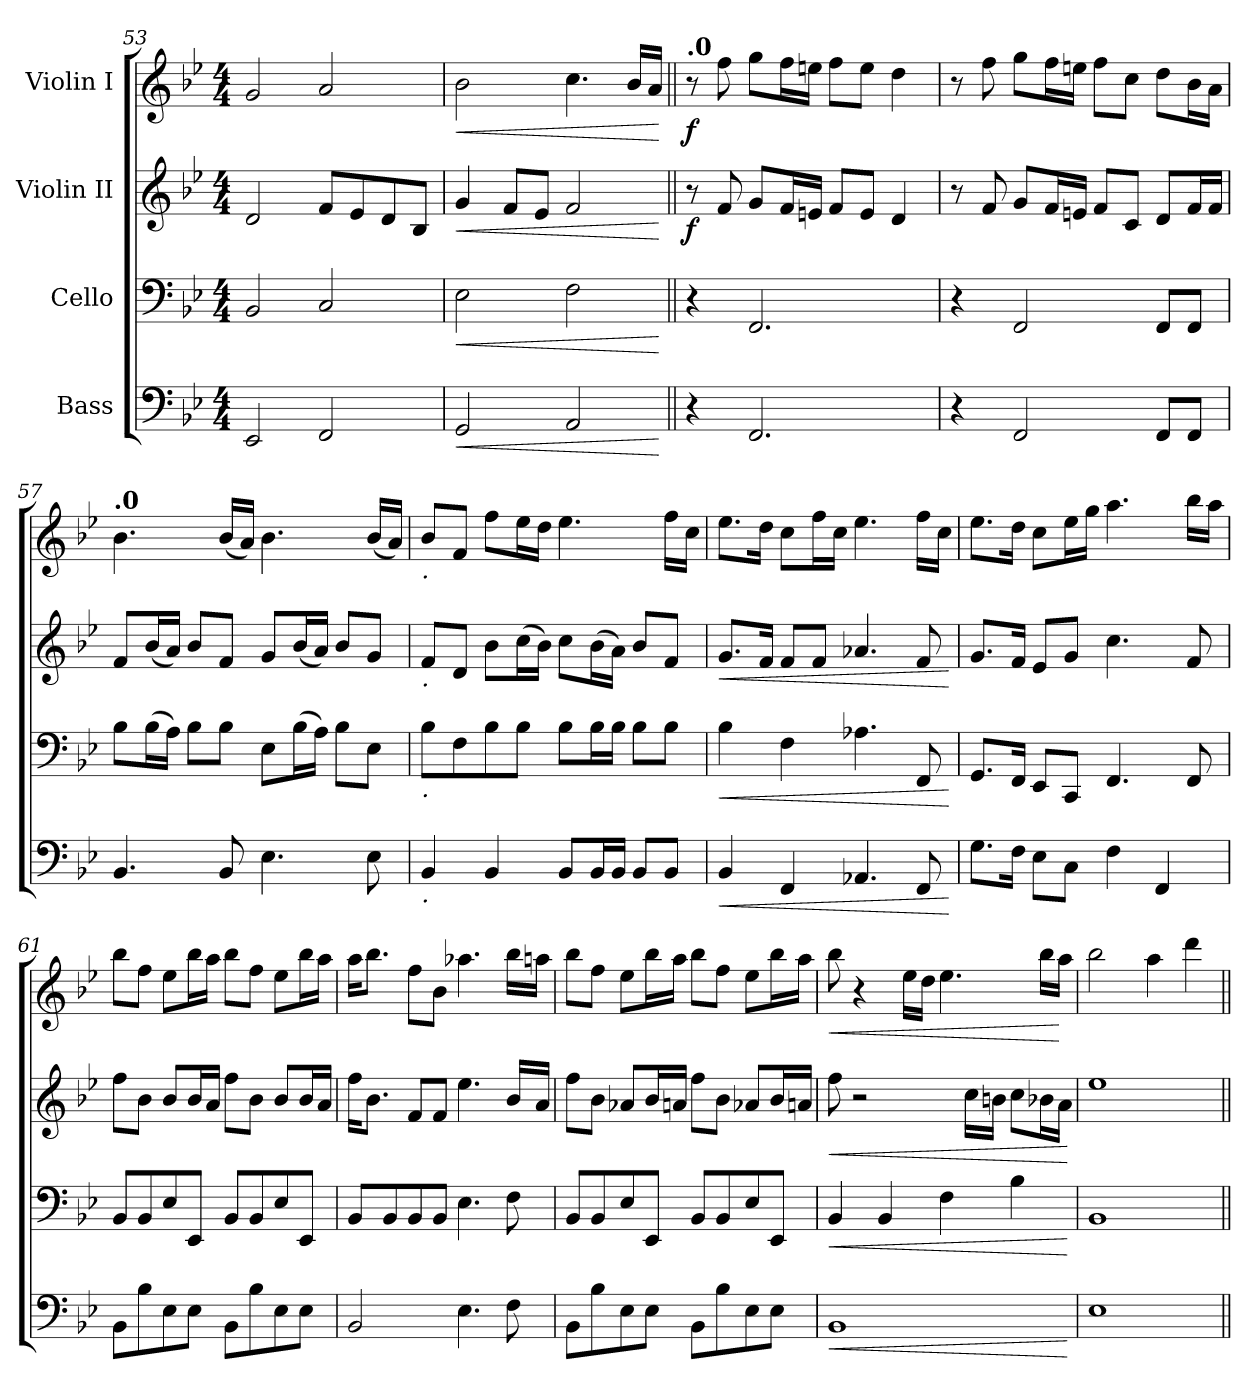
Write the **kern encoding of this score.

**kern	**dynam	**kern	**dynam	**kern	**dynam	**kern	**dynam
*part4	*part4	*part3	*part3	*part2	*part2	*part1	*part1
*staff4	*staff4	*staff3	*staff3	*staff2	*staff2	*staff1	*staff1
*I"Bass	*	*I"Cello	*	*I"Violin II	*	*I"Violin I	*
*clefF4	*	*clefF4	*	*clefG2	*	*clefG2	*
*ITrd7c12	*	*	*	*	*	*	*
*k[b-e-]	*	*k[b-e-]	*	*k[b-e-]	*	*k[b-e-]	*
*M4/4	*	*M4/4	*	*M4/4	*	*M4/4	*
=53	=53	=53	=53	=53	=53	=53	=53
2EEE-/	.	2BB-/	.	2d/	.	2g/	.
2FFF/	.	2C/	.	8f/L	.	2a/	.
.	.	.	.	8e-/	.	.	.
.	.	.	.	8d/	.	.	.
.	.	.	.	8B-/J	.	.	.
=54	=54	=54	=54	=54	=54	=54	=54
!	!LO:HP:b	!	!LO:HP:b	!	!LO:HP:b	!	!LO:HP:b
2GGG/	<	2E-\	<	4g/	<	2b-\	<
.	.	.	.	8f/L	.	.	.
.	.	.	.	8e-/J	.	.	.
2AAA/	.	2F\	.	2f/	.	4.cc\	.
.	.	.	.	.	.	16b-/LL	.
.	.	.	.	.	.	16a/JJ	.
.	[	.	[	.	[	.	[
=55||	=55||	=55||	=55||	=55||	=55||	=55||	=55||
*	*	*	*	*	*	*MM80	*
!	!	!	!	!	!	!LO:TX:a:B:t=.0	!
!	!	!	!	!	!LO:DY:b	!	!LO:DY:b
4r	.	4r	.	8r	f	8r	f
.	.	.	.	8f/	.	8ff\	.
2.FFF/	.	2.FF/	.	8g/L	.	8gg\L	.
.	.	.	.	16f/L	.	16ff\L	.
.	.	.	.	16en/JJ	.	16een\JJ	.
.	.	.	.	8f/L	.	8ff\L	.
.	.	.	.	8e/J	.	8ee\J	.
.	.	.	.	4d/	.	4dd\	.
=56	=56	=56	=56	=56	=56	=56	=56
4r	.	4r	.	8r	.	8r	.
.	.	.	.	8f/	.	8ff\	.
2FFF/	.	2FF/	.	8g/L	.	8gg\L	.
.	.	.	.	16f/L	.	16ff\L	.
.	.	.	.	16en/JJ	.	16een\JJ	.
.	.	.	.	8f/L	.	8ff\L	.
.	.	.	.	8c/J	.	8cc\J	.
8FFF/L	.	8FF/L	.	8d/L	.	8dd\L	.
8FFF/J	.	8FF/J	.	16f/L	.	16b-\L	.
.	.	.	.	16f/JJ	.	16a\JJ	.
!!LO:LB:g=z
=57	=57	=57	=57	=57	=57	=57	=57
*	*	*	*	*	*	*MM60	*
!	!	!	!	!	!	!LO:TX:a:B:t=.0	!
4.BBB-/	.	8B-\L	.	8f/L	.	4.b-\	.
.	.	(16B-\L	.	(16b-/L	.	.	.
.	.	16A\JJ)	.	16a/JJ)	.	.	.
.	.	8B-\L	.	8b-/L	.	.	.
8BBB-/	.	8B-\J	.	8f/J	.	(16b-/LL	.
.	.	.	.	.	.	16a/JJ)	.
4.EE-\	.	8E-\L	.	8g/L	.	4.b-\	.
.	.	(16B-\L	.	(16b-/L	.	.	.
.	.	16A\JJ)	.	16a/JJ)	.	.	.
.	.	8B-\L	.	8b-/L	.	.	.
8EE-\	.	8E-\J	.	8g/J	.	(16b-/LL	.
.	.	.	.	.	.	16a/JJ)	.
=58	=58	=58	=58	=58	=58	=58	=58
!	!	!	!	!	!	!LO:TX:b:i:t=.	!
!	!	!	!	!LO:TX:b:i:t=.	!	!	!
!	!	!LO:TX:b:i:t=.	!	!	!	!	!
!LO:TX:b:i:t=.	!	!	!	!	!	!	!
4BBB-/	.	8B-\L	.	8f/L	.	8b-/L	.
.	.	8F\	.	8d/J	.	8f/J	.
4BBB-/	.	8B-\	.	8b-\L	.	8ff\L	.
.	.	8B-\J	.	(16cc\L	.	16ee-\L	.
.	.	.	.	16b-\JJ)	.	16dd\JJ	.
8BBB-/L	.	8B-\L	.	8cc\L	.	4.ee-\	.
16BBB-/L	.	16B-\L	.	(16b-\L	.	.	.
16BBB-/JJ	.	16B-\JJ	.	16a\JJ)	.	.	.
8BBB-/L	.	8B-\L	.	8b-/L	.	.	.
8BBB-/J	.	8B-\J	.	8f/J	.	16ff\LL	.
.	.	.	.	.	.	16cc\JJ	.
=59	=59	=59	=59	=59	=59	=59	=59
!	!LO:HP:b	!	!LO:HP:b	!	!LO:HP:b	!	!
4BBB-/	<	4B-\	<	8.g/L	<	8.ee-\L	.
.	.	.	.	16f/Jk	.	16dd\Jk	.
4FFF/	.	4F\	.	8f/L	.	8cc\L	.
.	.	.	.	8f/J	.	16ff\L	.
.	.	.	.	.	.	16cc\JJ	.
4.AAA-X/	.	4.A-X\	.	4.a-X/	.	4.ee-\	.
8FFF/	.	8FF/	.	8f/	.	16ff\LL	.
.	.	.	.	.	.	16cc\JJ	.
.	[	.	[	.	[	.	.
=60	=60	=60	=60	=60	=60	=60	=60
8.GG\L	.	8.GG/L	.	8.g/L	.	8.ee-\L	.
16FF\Jk	.	16FF/Jk	.	16f/Jk	.	16dd\Jk	.
8EE-\L	.	8EE-/L	.	8e-/L	.	8cc\L	.
8CC\J	.	8CC/J	.	8g/J	.	16ee-\L	.
.	.	.	.	.	.	16gg\JJ	.
4FF\	.	4.FF/	.	4.cc\	.	4.aa\	.
4FFF/	.	.	.	.	.	.	.
.	.	8FF/	.	8f/	.	16bb-\LL	.
.	.	.	.	.	.	16aa\JJ	.
=61	=61	=61	=61	=61	=61	=61	=61
8BBB-\L	.	8BB-/L	.	8ff\L	.	8bb-\L	.
8BB-\	.	8BB-/	.	8b-\J	.	8ff\J	.
8EE-\	.	8E-/	.	8b-/L	.	8ee-\L	.
8EE-\J	.	8EE-/J	.	16b-/L	.	16bb-\L	.
.	.	.	.	16a/JJ	.	16aa\JJ	.
8BBB-\L	.	8BB-/L	.	8ff\L	.	8bb-\L	.
8BB-\	.	8BB-/	.	8b-\J	.	8ff\J	.
8EE-\	.	8E-/	.	8b-/L	.	8ee-\L	.
8EE-\J	.	8EE-/J	.	16b-/L	.	16bb-\L	.
.	.	.	.	16a/JJ	.	16aa\JJ	.
!!LO:PB:g=z
=62	=62	=62	=62	=62	=62	=62	=62
2BBB-/	.	8BB-/L	.	16ff\KL	.	16aa\KL	.
.	.	.	.	8.b-\J	.	8.bb-\J	.
.	.	8BB-/	.	.	.	.	.
.	.	8BB-/	.	8f/L	.	8ff\L	.
.	.	8BB-/J	.	8f/J	.	8b-\J	.
4.EE-\	.	4.E-\	.	4.ee-\	.	4.aa-X\	.
8FF\	.	8F\	.	16b-/LL	.	16bb-\LL	.
.	.	.	.	16a/JJ	.	16aan\JJ	.
=63	=63	=63	=63	=63	=63	=63	=63
8BBB-\L	.	8BB-/L	.	8ff\L	.	8bb-\L	.
8BB-\	.	8BB-/	.	8b-\J	.	8ff\J	.
8EE-\	.	8E-/	.	8a-X/L	.	8ee-\L	.
8EE-\J	.	8EE-/J	.	16b-/L	.	16bb-\L	.
.	.	.	.	16an/JJ	.	16aa\JJ	.
8BBB-\L	.	8BB-/L	.	8ff\L	.	8bb-\L	.
8BB-\	.	8BB-/	.	8b-\J	.	8ff\J	.
8EE-\	.	8E-/	.	8a-X/L	.	8ee-\L	.
8EE-\J	.	8EE-/J	.	16b-/L	.	16bb-\L	.
.	.	.	.	16an/JJ	.	16aa\JJ	.
=64	=64	=64	=64	=64	=64	=64	=64
!	!LO:HP:b	!	!LO:HP:b	!	!LO:HP:b	!	!LO:HP:b
1BBB-	<	4BB-/	<	8ff\	<	8bb-\	<
.	.	.	.	2r	.	4r	.
.	.	4BB-/	.	.	.	.	.
.	.	.	.	.	.	16ee-\LL	.
.	.	.	.	.	.	16dd\JJ	.
.	.	4F\	.	.	.	4.ee-\	.
.	.	.	.	16cc\LL	.	.	.
.	.	.	.	16bn\JJ	.	.	.
.	.	4B-\	.	8cc\L	.	.	.
.	.	.	.	16b-X\L	.	16bb-\LL	.
.	.	.	.	16a\JJ	.	16aa\JJ	[
.	[	.	[	.	[	.	.
=65	=65	=65	=65	=65	=65	=65	=65
1EE-	.	1BB-	.	1ee-	.	2bb-\	.
.	.	.	.	.	.	4aa\	.
.	.	.	.	.	.	4ddd\	.
=||	=||	=||	=||	=||	=||	=||	=||
*-	*-	*-	*-	*-	*-	*-	*-
